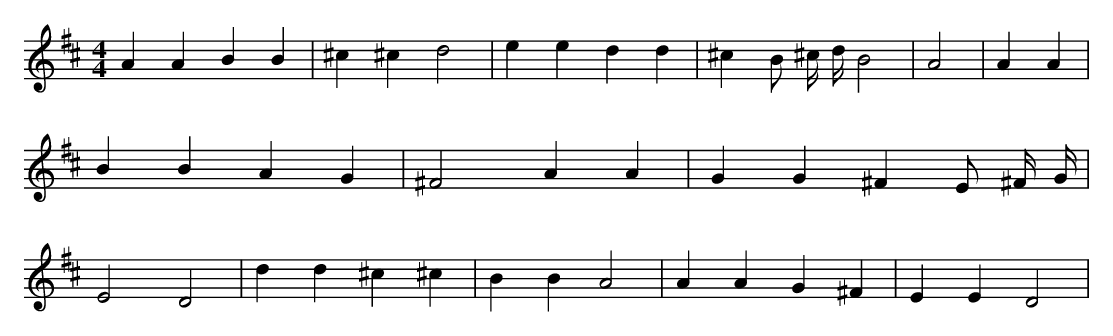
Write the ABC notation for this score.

X:1
M:4/4
L:1/8
K:D
A2 A2 B2 B2 | ^c2 ^c2 d4 | e2 e2 d2 d2 | ^c2 B ^c/2 d/2 B4 | A4 | A2 A2 | B2 B2 A2 G2 | ^F4 A2 A2 | G2 G2 ^F2 E ^F/2 G/2 | E4 D4 | d2 d2 ^c2 ^c2 | B2 B2 A4 | A2 A2 G2 ^F2 | E2 E2 D4 |
